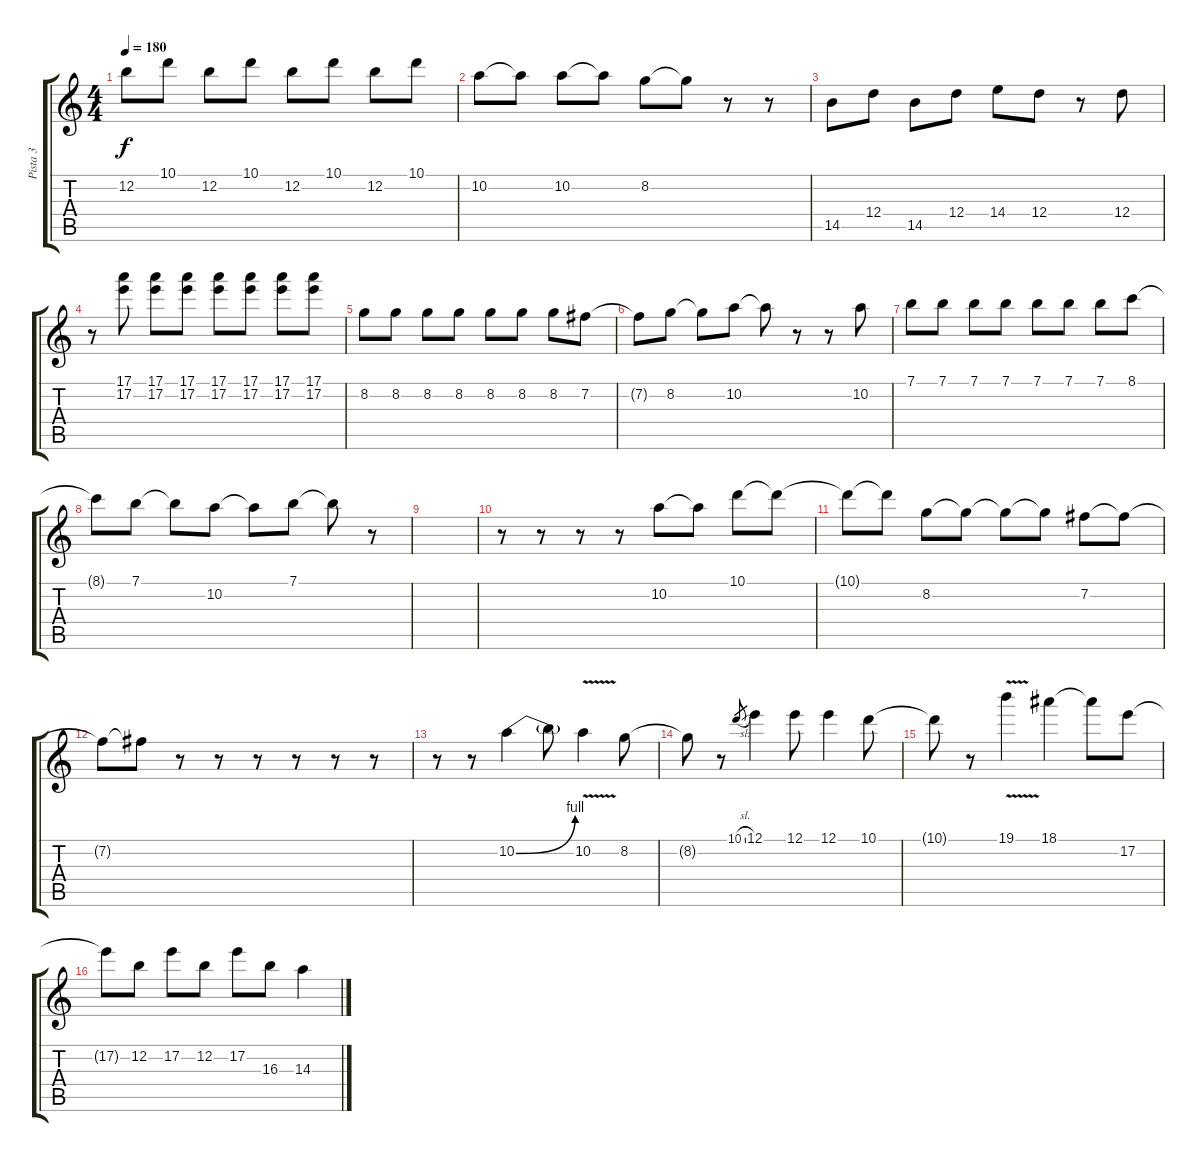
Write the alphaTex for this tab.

\track ("Pista 3" "Pista 3") {instrument distortionguitar}
\staff {score tabs}
\tuning (E4 B3 G3 D3 A2 E2) {hide}
\ts (4 4)
\tempo 180
\clef g2
\ks c
12.2.8{dy f} 10.1.8 12.2.8 10.1.8 12.2.8 10.1.8 12.2.8 10.1.8 |
10.2.8 10.2{t}.8 10.2.8 10.2{t}.8 8.2.8 8.2{t}.8 r.8 r.8 |
14.5.8 12.4.8 14.5.8 12.4.8 14.4.8 12.4.8 r.8 12.4.8 |
r.8 (17.1 17.2).8 (17.1 17.2).8 (17.1 17.2).8 (17.1 17.2).8 (17.1 17.2).8 (17.1 17.2).8 (17.1 17.2).8 |
8.2.8 8.2.8 8.2.8 8.2.8 8.2.8 8.2.8 8.2.8 7.2.8 |
7.2{t}.8 8.2.8 8.2{t}.8 10.2.8 10.2{t}.8 r.8 r.8 10.2.8 |
7.1.8 7.1.8 7.1.8 7.1.8 7.1.8 7.1.8 7.1.8 8.1.8 |
8.1{t}.8 7.1.8 7.1{t}.8 10.2.8 10.2{t}.8 7.1.8 7.1{t}.8 r.8 |
|
r.8 r.8 r.8 r.8 10.2.8 10.2{t}.8 10.1.8 10.1{t}.8 |
10.1{t}.8 10.1{t}.8 8.2.8 8.2{t}.8 8.2{t}.8 8.2{t}.8 7.2.8 7.2{t}.8 |
7.2{t}.8 7.2{t}.8 r.8 r.8 r.8 r.8 r.8 r.8 |
r.8 r.8 10.2{be (bend 0 0 60 4)}.4 10.2{t}.8 10.2{v}.4 8.2.8 |
8.2{t}.8 r.8 10.1{sl}.8{gr} 12.1.4 12.1.8 12.1.4 10.1.8 |
10.1{t}.8 r.8 19.1{v}.4 18.1.4 18.1{t}.8 17.2.8 |
17.2{t}.8 12.2.8 17.2.8 12.2.8 17.2.8 16.3.8 14.3.4
